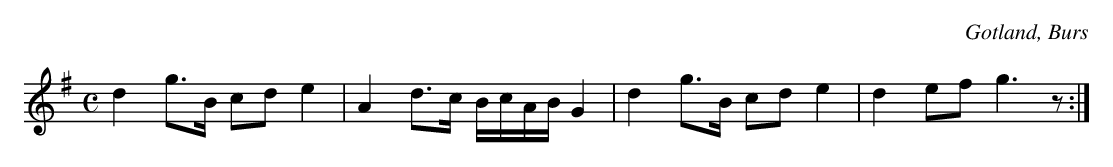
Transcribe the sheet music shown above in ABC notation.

X:1
T:
De dansande promenerade parvis fram f\"orsta g\aangen och \aater andra \
g\aangen melodien speltes.
O:Gotland, Burs
M:C
L:1/16
K:G
d4 g3B c2d2 e4|A4 d3c BcAB G4|d4 g3B c2d2 e4|d4 e2f2 g6 z2:|
